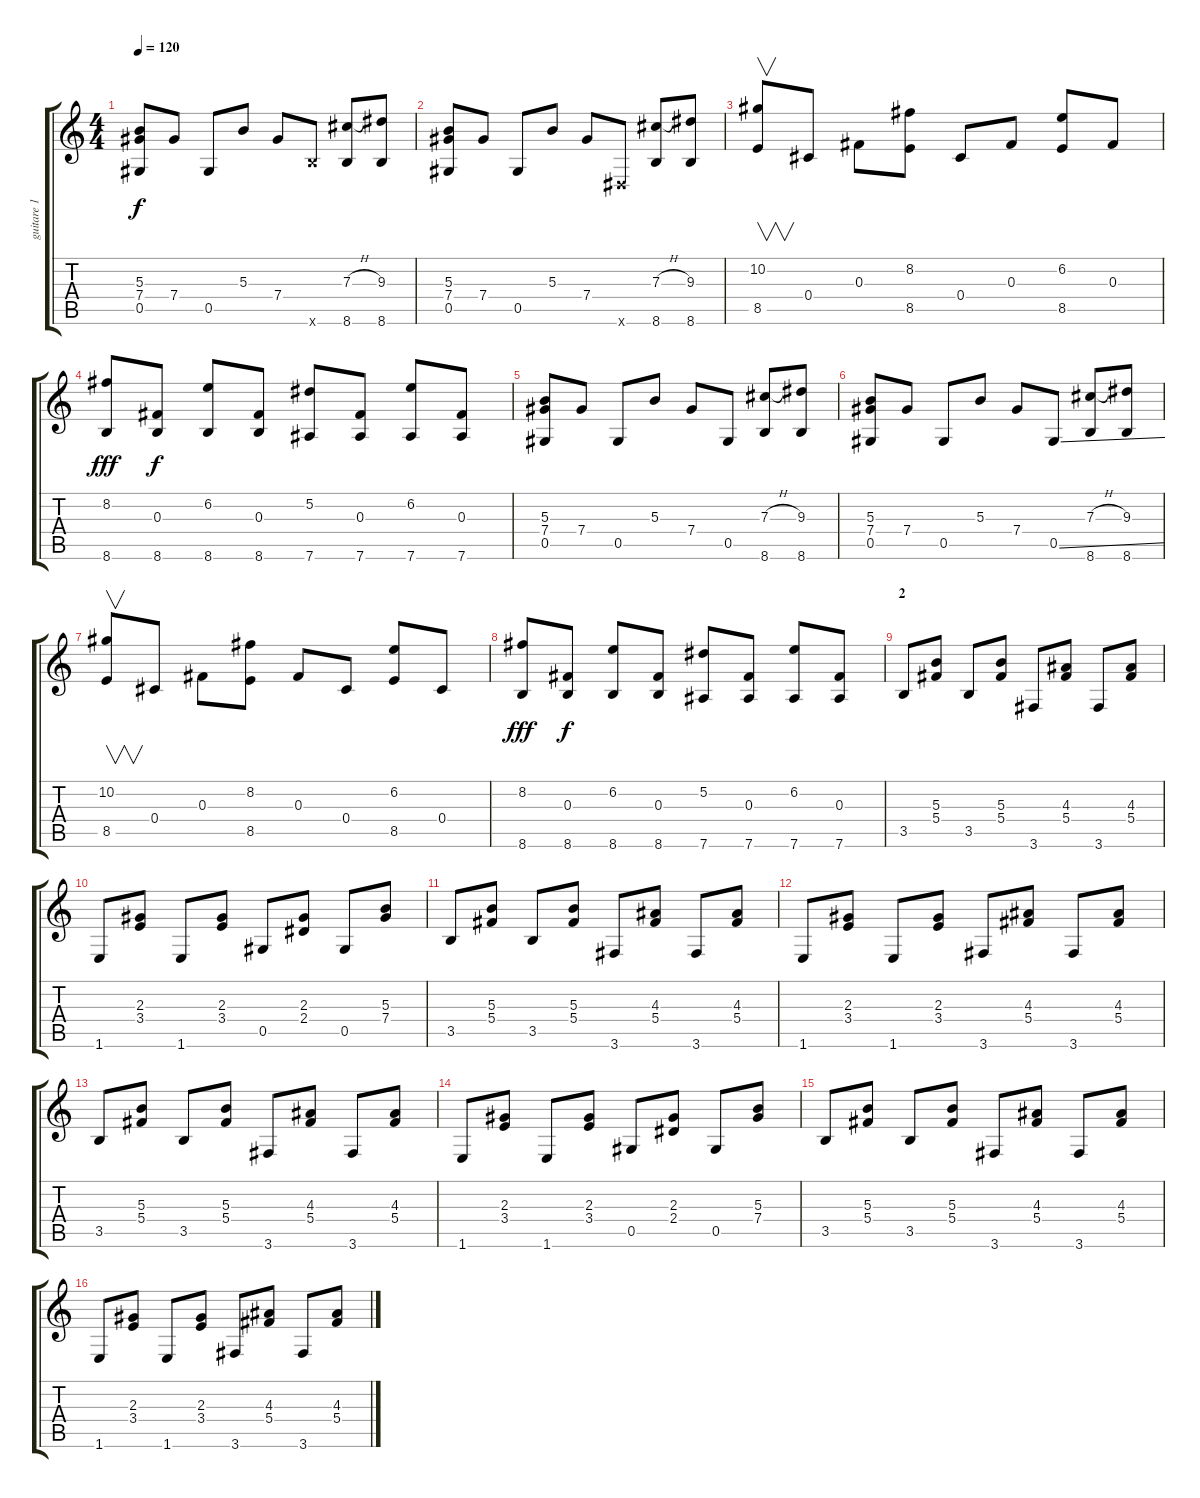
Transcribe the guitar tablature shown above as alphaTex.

\track ("guitare 1 + lead" "guitare 1 ") {instrument acousticguitarsteel}
\staff {score tabs}
\tuning (Eb4 Bb3 Gb3 Db3 Ab2 Eb2) {hide}
\ts (4 4)
\tempo 120
\clef g2
\ks c
(5.3 7.4 0.5).8{dy f instrument acousticguitarsteel} 7.4.8 0.5.8 5.3.8 7.4.8 8.6{x}.8 (7.3{h} 8.6).8 (9.3 8.6).8 |
(5.3 7.4 0.5).8 7.4.8 0.5.8 5.3.8 7.4.8 0.6{x}.8 (7.3{h} 8.6).8 (9.3 8.6).8 |
(10.2 8.5).8{v} 0.4.8 0.3.8 (8.2 8.5).8 0.4.8 0.3.8 (6.2 8.5).8 0.3.8 |
(8.2 8.6).8{dy fff} (0.3 8.6).8{dy f} (6.2 8.6).8 (0.3 8.6).8 (5.2 7.6).8 (0.3 7.6).8 (6.2 7.6).8 (0.3 7.6).8 |
(5.3 7.4 0.5).8 7.4.8 0.5.8 5.3.8 7.4.8 0.5.8 (7.3{h} 8.6).8 (9.3 8.6).8 |
(5.3 7.4 0.5).8 7.4.8 0.5.8 5.3.8 7.4.8 0.5{ss}.8 (7.3{h} 8.6).8 (9.3 8.6).8 |
(10.2 8.5).8{v} 0.4.8 0.3.8 (8.2 8.5).8 0.3.8 0.4.8 (6.2 8.5).8 0.4.8 |
(8.2 8.6).8{dy fff} (0.3 8.6).8{dy f} (6.2 8.6).8 (0.3 8.6).8 (5.2 7.6).8 (0.3 7.6).8 (6.2 7.6).8 (0.3 7.6).8 |
\section ("" "2")
3.5.8 (5.3 5.4).8 3.5.8 (5.3 5.4).8 3.6.8 (4.3 5.4).8 3.6.8 (4.3 5.4).8 |
1.6.8 (2.3 3.4).8 1.6.8 (2.3 3.4).8 0.5.8 (2.3 2.4).8 0.5.8 (5.3 7.4).8 |
3.5.8 (5.3 5.4).8 3.5.8 (5.3 5.4).8 3.6.8 (4.3 5.4).8 3.6.8 (4.3 5.4).8 |
1.6.8 (2.3 3.4).8 1.6.8 (2.3 3.4).8 3.6.8 (4.3 5.4).8 3.6.8 (4.3 5.4).8 |
3.5.8 (5.3 5.4).8 3.5.8 (5.3 5.4).8 3.6.8 (4.3 5.4).8 3.6.8 (4.3 5.4).8 |
1.6.8 (2.3 3.4).8 1.6.8 (2.3 3.4).8 0.5.8 (2.3 2.4).8 0.5.8 (5.3 7.4).8 |
3.5.8 (5.3 5.4).8 3.5.8 (5.3 5.4).8 3.6.8 (4.3 5.4).8 3.6.8 (4.3 5.4).8 |
1.6.8 (2.3 3.4).8 1.6.8 (2.3 3.4).8 3.6.8 (4.3 5.4).8 3.6.8 (4.3 5.4).8
